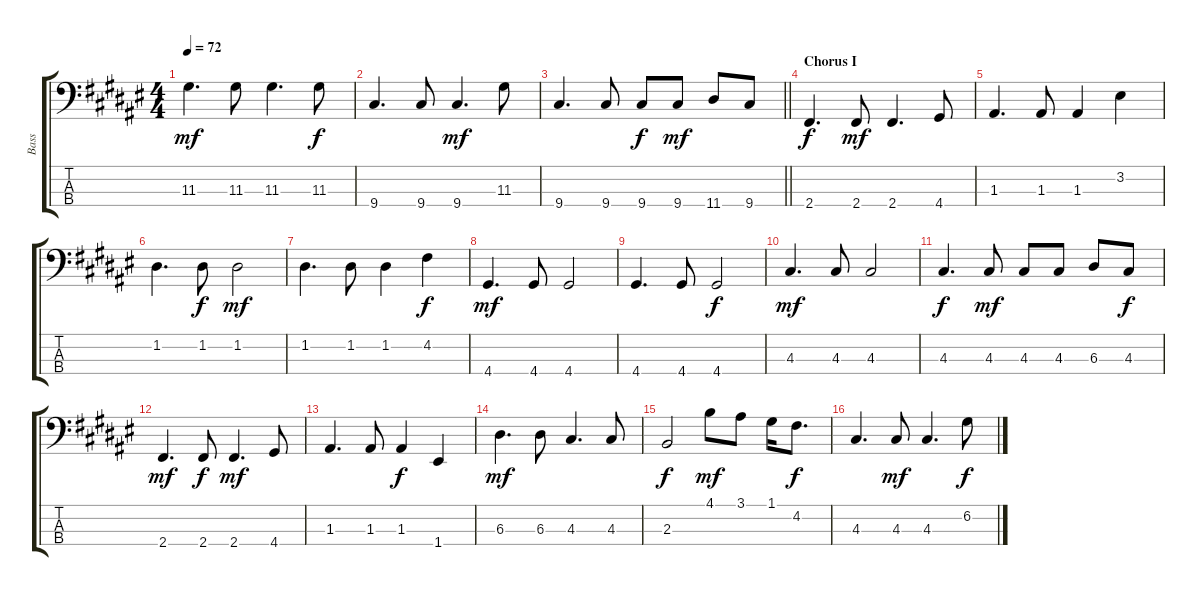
\track ("Bass" "Bass") {instrument electricbassfinger}
\staff {score tabs}
\tuning (G2 D2 A1 E1) {hide}
\ts (4 4)
\tempo 72
\clef f4
\ks f#
11.3.4{d dy mf} 11.3.8 11.3.4{d} 11.3.8{dy f} |
9.4.4{d} 9.4.8 9.4.4{d dy mf} 11.3.8 |
\barLineRight lightlight
9.4.4{d} 9.4.8 9.4.8{dy f} 9.4.8{dy mf} 11.4.8 9.4.8 |
\section ("" "Chorus I")
2.4.4{d dy f} 2.4.8{dy mf} 2.4.4{d} 4.4.8 |
1.3.4{d} 1.3.8 1.3.4 3.2.4 |
1.2.4{d} 1.2.8{dy f} 1.2.2{dy mf} |
1.2.4{d} 1.2.8 1.2.4 4.2.4{dy f} |
4.4.4{d dy mf} 4.4.8 4.4.2 |
4.4.4{d} 4.4.8 4.4.2{dy f} |
4.3.4{d dy mf} 4.3.8 4.3.2 |
4.3.4{d dy f} 4.3.8{dy mf} 4.3.8 4.3.8 6.3.8 4.3.8{dy f} |
2.4.4{d dy mf} 2.4.8{dy f} 2.4.4{d dy mf} 4.4.8 |
1.3.4{d} 1.3.8 1.3.4{dy f} 1.4.4 |
6.3.4{d dy mf} 6.3.8 4.3.4{d} 4.3.8 |
2.3.2{dy f} 4.1.8{dy mf} 3.1.8 1.1.16 4.2.8{d dy f} |
4.3.4{d} 4.3.8{dy mf} 4.3.4{d} 6.2.8{dy f}
